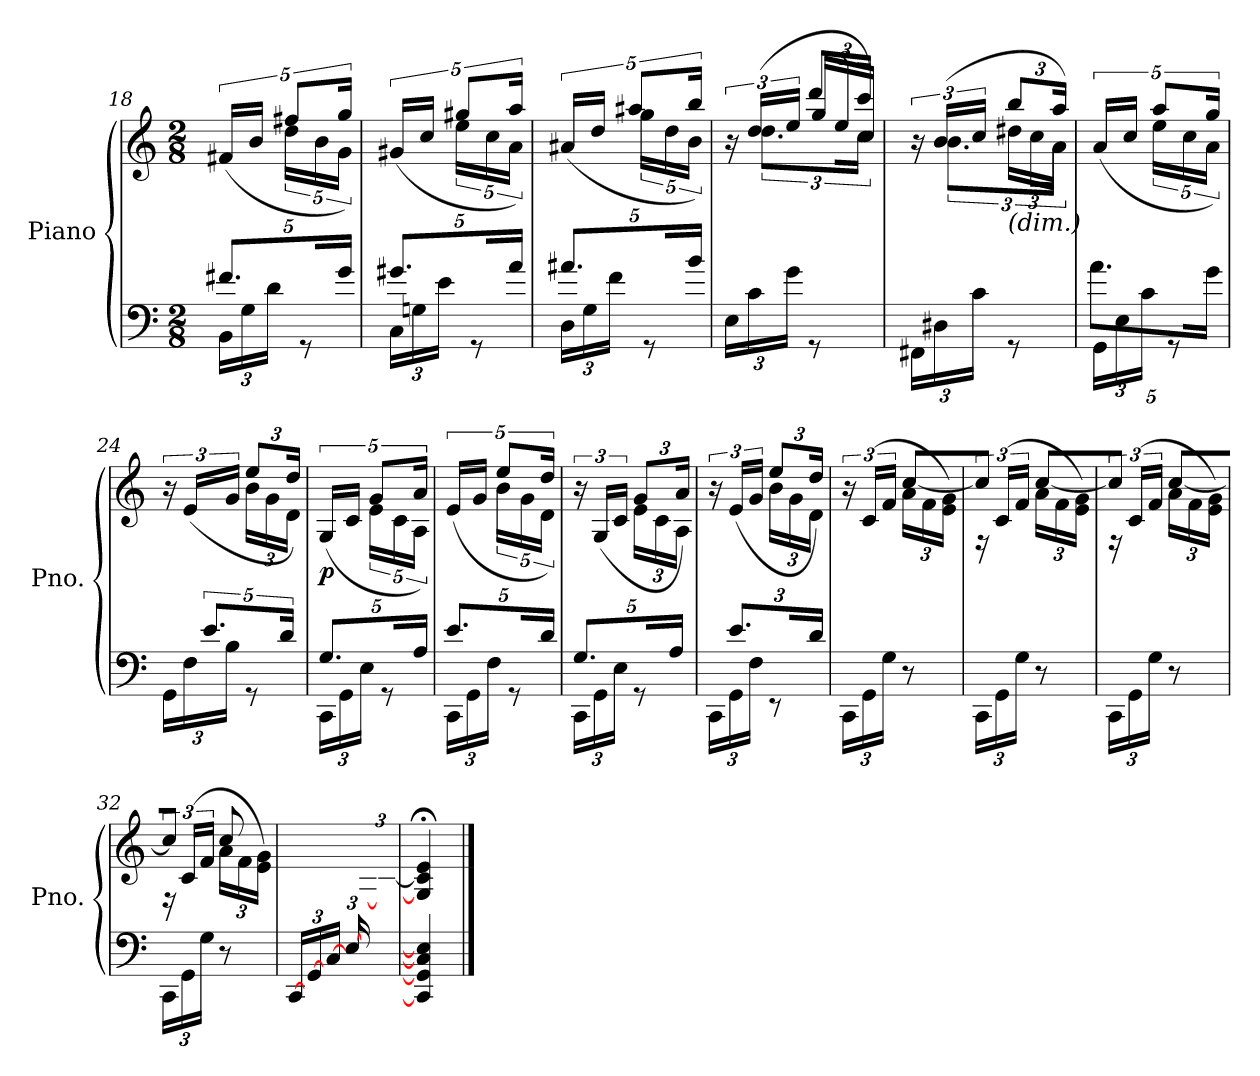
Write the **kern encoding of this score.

**kern	**kern	**dynam
*part1	*part1	*part1
*staff2	*staff1	*staff1/2
*I"Piano	*	*
*I'Pno.	*	*
*clefF4	*clefG2	*
*k[]	*k[]	*
*M2/8	*M2/8	*
=18	=18	=18
*^	*	*
*	*Xbrackettup	*	*
*	*	*^	*
24BB\LL	10.f#X/L	(>20f#X/LL	10ryy	.
24G\	.	.	.	.
.	.	20b/JJ	.	.
24d\JJ	.	.	.	.
*	*	*	*Xbrackettup	*
.	.	10ff#X/L	20dd\LL	.
8rGG	.	.	.	.
.	20ryy	.	20b\	.
.	20g/Jk	20gg/Jk)	20g\JJ	.
=19	=19	=19	=19	=19
*brackettup	*Xbrackettup	*brackettup	*	*
24C\LL	10.g#X/L	(>20g#X/LL	10ryy	.
24Gn\	.	.	.	.
.	.	20cc/JJ	.	.
24e\JJ	.	.	.	.
*	*	*	*Xbrackettup	*
.	.	10gg#X/L	20ee\LL	.
8rGG	.	.	.	.
.	20ryy	.	20cc\	.
.	20a/Jk	20aa/Jk)	20a\JJ	.
=20	=20	=20	=20	=20
*brackettup	*Xbrackettup	*brackettup	*	*
24D\LL	10.a#X/L	(>20a#X/LL	10ryy	.
24G\	.	.	.	.
.	.	20dd/JJ	.	.
24f\JJ	.	.	.	.
*	*	*	*Xbrackettup	*
.	.	10aa#X/L	20gg\LL	.
8rGG	.	.	.	.
.	20ryy	.	20dd\	.
.	20b/Jk	20bb/Jk)	20b\JJ	.
*v	*v	*	*	*
*	*v	*v	*
!!LO:LB:g=z
=21	=21	=21
*	*brackettup	*
*^	*^	*
*	*	*	*^	*
!	!	!	!	!	!LO:DY:b
*v	*v	*	*	*	*
24E\LL	24r	8ryy	24ryy	other-dynamics
*	*	*	*Xbrackettup	*
24c\	(>24dd/LL	.	12.dd\L	.
24g\JJ	24ee/JJ	.	.	.
8rGG	12ddd/L	24gg/LL	.	.
.	.	24ee/	24ryy	.
.	24ccc/Jk)	24cc/JJ	24cc\Jk	.
=22	=22	=22	=22	=22
*	*brackettup	*	*	*
24FF#X\LL	24r	8ryy	24ryy	.
*	*	*	*Xbrackettup	*
24D#X\	(>24b/LL	.	12.b\L	.
24c\JJ	24cc/JJ	.	.	.
!	!LO:TX:b:i:t=(dim.)	!	!	!
8rGG	12bb/L	24dd#X\LL	.	.
.	.	24cc\	24ryy	.
.	24aa/Jk)	24a\JJ	24a\Jk	.
*	*v	*v	*v	*
=23	=23	=23
*^	*	*
*brackettup	*Xbrackettup	*brackettup	*
*	*	*^	*
24GG\LL	10.a\L	(>20a/LL	10ryy	.
24E\	.	.	.	.
.	.	20cc/JJ	.	.
24c\JJ	.	.	.	.
*	*	*	*Xbrackettup	*
.	.	10aa/L	20ee\LL	.
8rGG	.	.	.	.
.	20ryy	.	20cc\	.
.	20g\Jk	20gg/Jk)	20a\JJ	.
=24	=24	=24	=24	=24
*brackettup	*	*brackettup	*	*
24GG\LL	20ryy	24r	8ryy	.
24F\	.	(>24e/LL	.	.
*	*Xbrackettup	*	*	*
.	10.e/L	.	.	.
24B\JJ	.	24g/JJ	.	.
*	*	*Xbrackettup	*	*
8rGG	.	12ee/L	24b\LL	.
.	.	.	24g\	.
.	20d/Jk	.	.	.
.	.	24dd/Jk)	24d\JJ	.
=25	=25	=25	=25	=25
*brackettup	*Xbrackettup	*brackettup	*	*
!	!	!	!	!LO:DY:b
24CC\LL	10.G/L	(>20G/LL	10ryy	p
24GG\	.	.	.	.
.	.	20c/JJ	.	.
24E\JJ	.	.	.	.
*	*	*	*Xbrackettup	*
.	.	10g/L	20e\LL	.
8rGG	.	.	.	.
.	20ryy	.	20c\	.
.	20A/Jk	20a/Jk)	20A\JJ	.
=26	=26	=26	=26	=26
*brackettup	*Xbrackettup	*brackettup	*	*
24CC\LL	10.e/L	(>20e/LL	10ryy	.
24GG\	.	.	.	.
.	.	20g/JJ	.	.
24F\JJ	.	.	.	.
*	*	*	*Xbrackettup	*
.	.	10ee/L	20b\LL	.
8rGG	.	.	.	.
.	20ryy	.	20g\	.
.	20d/Jk	20dd/Jk)	20d\JJ	.
=27	=27	=27	=27	=27
*	*	*brackettup	*	*
24CC\LL	10.G/L	24r	8ryy	.
24GG\	.	(>24G/LL	.	.
24E\JJ	.	24c/JJ	.	.
*	*	*Xbrackettup	*	*
8rGG	.	12g/L	24e\LL	.
.	20ryy	.	.	.
.	.	.	24c\	.
.	20A/Jk	.	.	.
.	.	24a/Jk)	24A\JJ	.
!!LO:LB:g=z	!!
=28	=28	=28	=28	=28
*	*	*brackettup	*	*
24CC\LL	24ryy	24r	8ryy	.
24GG\	12.e/L	(>24e/LL	.	.
24F\JJ	.	24g/JJ	.	.
*	*	*Xbrackettup	*	*
8rEE	.	12ee/L	24b\LL	.
.	24ryy	.	24g\	.
.	24d/Jk	24dd/Jk)	24d\JJ	.
*v	*v	*	*	*
=29	=29	=29	=29
*	*brackettup	*	*
24CC\LL	24r	8ryy	.
24GG\	(<24c/LL	.	.
24G\JJ	24f/JJ	.	.
*	*Xbrackettup	*	*
8r	24a\LL	[8cc/L	.
.	24f\	.	.
.	24e\ 24g\JJ)	.	.
=30	=30	=30	=30
*	*brackettup	*	*
24CC\LL	24rF	8cc/J]	.
24GG\	(<24c/LL	.	.
24G\JJ	24f/JJ	.	.
*	*Xbrackettup	*	*
8r	24a\LL	[8cc/L	.
.	24f\	.	.
.	24e\ 24g\JJ)	.	.
=31	=31	=31	=31
*	*brackettup	*	*
24CC\LL	24rF	8cc/J]	.
24GG\	(<24c/LL	.	.
24G\JJ	24f/JJ	.	.
*	*Xbrackettup	*	*
8r	24a\LL	[8cc/L	.
.	24f\	.	.
.	24e\ 24g\JJ)	.	.
=32	=32	=32	=32
*	*brackettup	*	*
24CC\LL	24rF	8cc/J]	.
24GG\	(<24c/LL	.	.
24G\JJ	24f/JJ	.	.
*	*Xbrackettup	*	*
8r	24a\LL	8cc/	.
.	24f\	.	.
.	24e\ 24g\JJ)	.	.
*	*v	*v	*
=33	=33	=33
*^	*	*
!	!	!	!LO:DY:b
[24CC/LL	4ryy	6ryy	other-dynamics
[24GG/	.	.	.
[24C/JJ	.	.	.
[24E/LL	.	.	.
12ryy	.	[24G/	.
.	.	[24c/JJ	.
*v	*v	*	*
=34	=34	=34
4CC/] 4GG/] 4C/] 4E/]	4G/];< 4c/];< 4e/;<	.
==	==	==
*-	*-	*-
